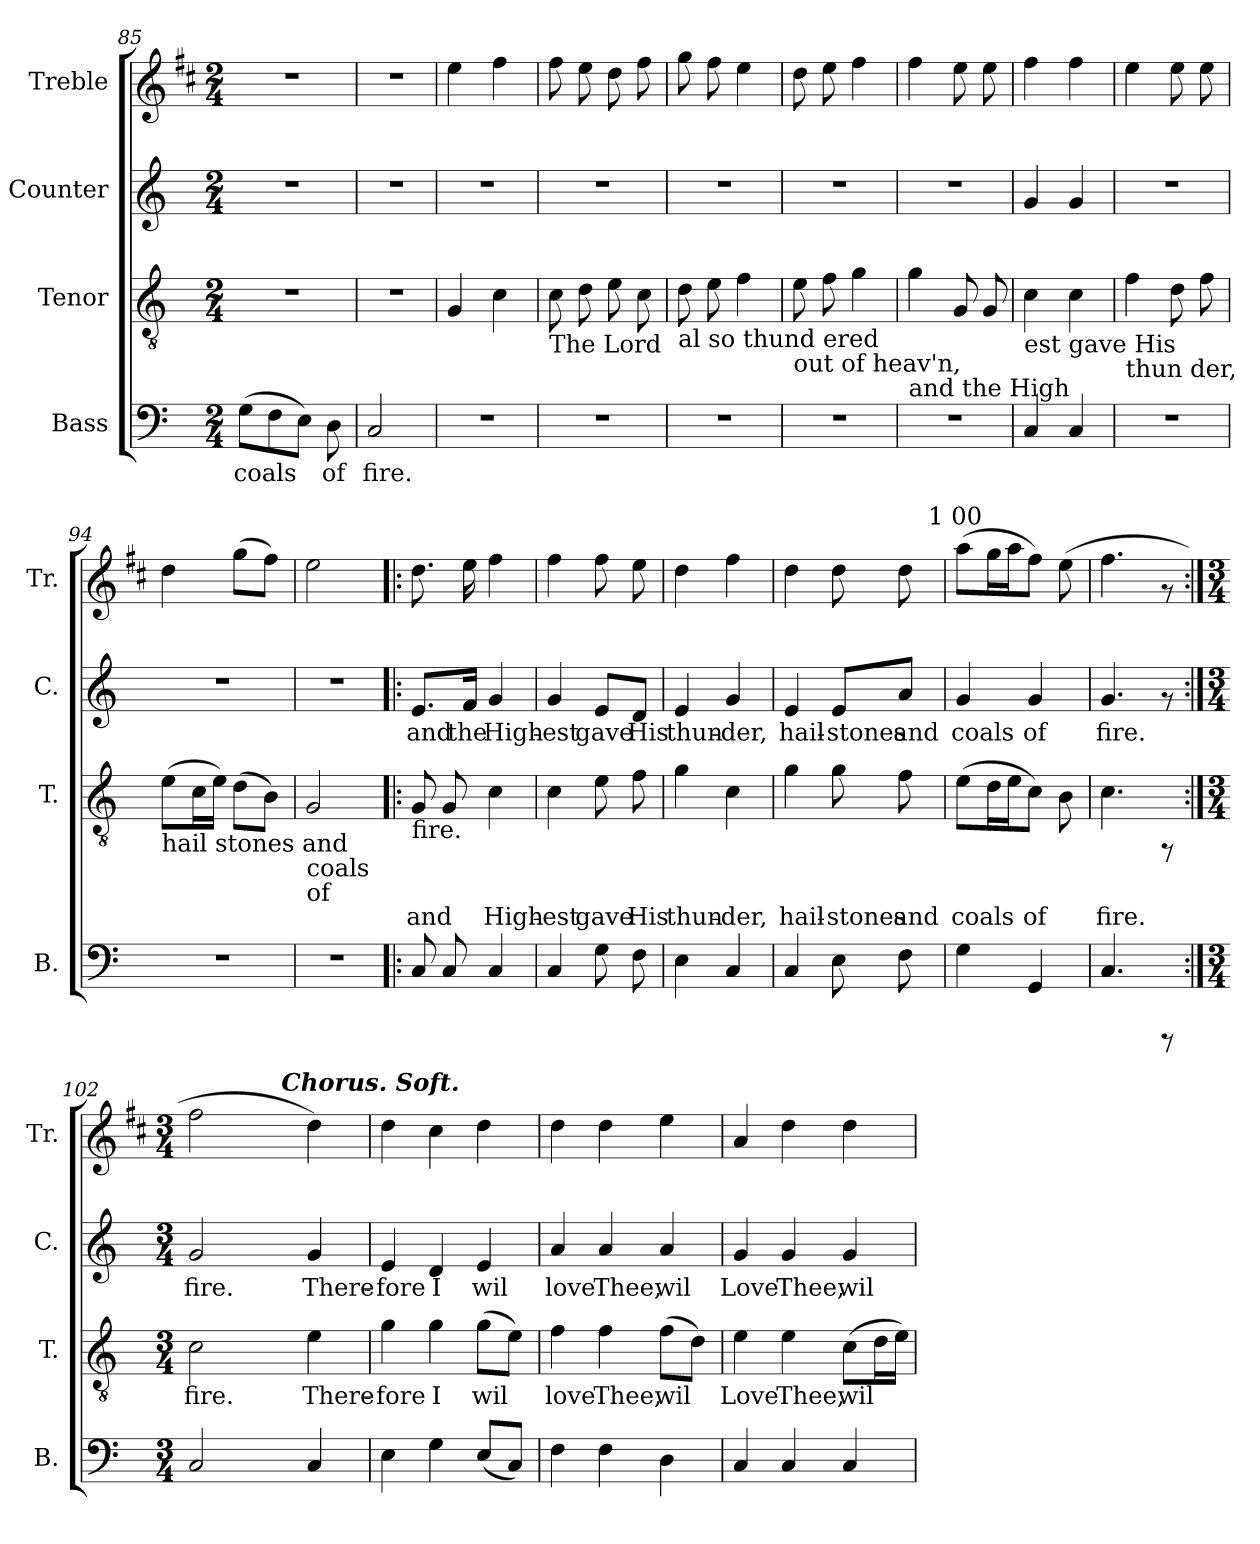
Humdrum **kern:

**kern	**text	**kern	**text	**kern	**text	**kern
*part4	*part4	*part3	*part3	*part2	*part2	*part1
*staff4	*staff4	*staff3	*staff3	*staff2	*staff2	*staff1
*I"Bass	*	*I"Tenor	*	*I"Counter	*	*I"Treble
*I'B.	*	*I'T.	*	*I'C.	*	*I'Tr.
*clefF4	*	*clefGv2	*	*clefG2	*	*clefG2
*	*	*	*	*	*	*ITrd1c2
*k[]	*	*k[]	*	*k[]	*	*k[]
*C:	*	*C:	*	*C:	*	*C:
*M2/4	*	*M2/4	*	*M2/4	*	*M2/4
=85	=85	=85	=85	=85	=85	=85
!	!LO:LY:b:cj	!	!	!	!	!
(>8G\L	coals	2r	.	2r	.	2r
!	!LO:LY:b:cj	!	!	!	!	!
8F\	.	.	.	.	.	.
!	!LO:LY:b:cj	!	!	!	!	!
8E\J)	.	.	.	.	.	.
!	!LO:LY:b:cj	!	!	!	!	!
8D\	of	.	.	.	.	.
=86	=86	=86	=86	=86	=86	=86
!	!LO:LY:b:cj	!	!	!	!	!
2C/	fire.	2r	.	2r	.	2r
=87	=87	=87	=87	=87	=87	=87
!	!	!	!LO:LY:a:cj	!	!	!
2r	.	4G/	.	2r	.	4dd\
!	!	!	!LO:LY:a:cj	!	!	!
.	.	4c\	.	.	.	4ee\
=88	=88	=88	=88	=88	=88	=88
!	!	!LO:TX:b:t=The Lord	!	!	!	!
!	!	!	!LO:LY:a:cj	!	!	!
2r	.	8c\	.	2r	.	8ee\
!	!	!	!LO:LY:a:cj	!	!	!
.	.	8d\	.	.	.	8dd\
!	!	!	!LO:LY:a:cj	!	!	!
.	.	8e\	.	.	.	8cc\
!	!	!	!LO:LY:a:cj	!	!	!
.	.	8c\	.	.	.	8ee\
!!LO:LB:g=z
=89	=89	=89	=89	=89	=89	=89
!	!	!LO:TX:b:t=al so thund ered	!	!	!	!
!	!	!	!LO:LY:a:cj	!	!	!
2r	.	8d\	.	2r	.	8ff\
!	!	!	!LO:LY:a:cj	!	!	!
.	.	8e\	.	.	.	8ee\
!	!	!	!LO:LY:a:cj	!	!	!
.	.	4f\	.	.	.	4dd\
=90	=90	=90	=90	=90	=90	=90
!	!	!LO:TX:b:t=out of heav'n,	!	!	!	!
!	!	!	!LO:LY:a:cj	!	!	!
2r	.	8e\	.	2r	.	8cc\
!	!	!	!LO:LY:a:cj	!	!	!
.	.	8f\	.	.	.	8dd\
!	!	!	!LO:LY:a:cj	!	!	!
.	.	4g\	.	.	.	4ee\
=91	=91	=91	=91	=91	=91	=91
!	!	!LO:TX:b:t=and the High	!	!	!	!
!	!	!	!LO:LY:a:cj	!	!	!
2r	.	4g\	.	2r	.	4ee\
!	!	!	!LO:LY:a:cj	!	!	!
.	.	8G/	.	.	.	8dd\
!	!	!	!LO:LY:a:cj	!	!	!
.	.	8G/	.	.	.	8dd\
=92	=92	=92	=92	=92	=92	=92
!	!	!LO:TX:b:t=est gave His	!	!	!	!
!	!LO:LY:b:cj	!	!LO:LY:a:cj	!	!LO:LY:b:cj	!
4C/	.	4c\	.	4g/	.	4ee\
!	!LO:LY:b:cj	!	!LO:LY:a:cj	!	!LO:LY:b:cj	!
4C/	.	4c\	.	4g/	.	4ee\
=93	=93	=93	=93	=93	=93	=93
!	!	!LO:TX:b:t=thun der,	!	!	!	!
!	!	!	!LO:LY:a:cj	!	!	!
2r	.	4f\	.	2r	.	4dd\
!	!	!	!LO:LY:a:cj	!	!	!
.	.	8d\	.	.	.	8dd\
!	!	!	!LO:LY:a:cj	!	!	!
.	.	8f\	.	.	.	8dd\
=94	=94	=94	=94	=94	=94	=94
!	!	!LO:TX:b:t=hail stones and	!	!	!	!
!	!	!	!LO:LY:a:cj	!	!	!
2r	.	(>8e\L	.	2r	.	4cc\
!	!	!	!LO:LY:a:cj	!	!	!
.	.	16c\	.	.	.	.
!	!	!	!LO:LY:a:cj	!	!	!
.	.	16e\J)	.	.	.	.
!	!	!	!LO:LY:a:cj	!	!	!
.	.	(>8d\L	.	.	.	(>8ff\L
!	!	!	!LO:LY:a:cj	!	!	!
.	.	8B\J)	.	.	.	8ee\J)
=95	=95	=95	=95	=95	=95	=95
!	!	!LO:TX:b:t=coals	!	!	!	!
!	!	!LO:TX:b:t=of	!	!	!	!
!	!	!	!LO:LY:a:cj	!	!	!
2r	.	2G/	.	2r	.	2dd\
=96!|:	=96!|:	=96!|:	=96!|:	=96!|:	=96!|:	=96!|:
!	!	!LO:TX:b:t=fire.	!	!	!	!
!	!LO:LY:b:cj	!	!LO:LY:a:cj	!	!LO:LY:b:cj	!
8C/	.	8G/	and	8.e/L	and	8.cc\
!	!LO:LY:b:cj	!	!LO:LY:a:cj	!	!	!
8C/	.	8G/	.	.	.	.
!	!	!	!	!	!LO:LY:b:cj	!
.	.	.	.	16f/Jk	the	16dd\
!	!LO:LY:b:cj	!	!LO:LY:a:cj	!	!LO:LY:b:cj	!
4C/	.	4c\	High-	4g/	High-	4ee\
!!LO:PB:g=z
=97	=97	=97	=97	=97	=97	=97
!	!LO:LY:b:cj	!	!LO:LY:a:cj	!	!LO:LY:b:cj	!
4C/	.	4c\	-est	4g/	-est	4ee\
!	!LO:LY:b:cj	!	!LO:LY:a:cj	!	!LO:LY:b:cj	!
8G\	.	8e\	gave	8e/L	gave	8ee\
!	!LO:LY:b:cj	!	!LO:LY:a:cj	!	!LO:LY:b:cj	!
8F\	.	8f\	His	8d/J	His	8dd\
=98	=98	=98	=98	=98	=98	=98
!	!LO:LY:b:cj	!	!LO:LY:a:cj	!	!LO:LY:b:cj	!
4E\	.	4g\	thun-	4e/	thun-	4cc\
!	!LO:LY:b:cj	!	!LO:LY:a:cj	!	!LO:LY:b:cj	!
4C/	.	4c\	-der,	4g/	-der,	4ee\
=99	=99	=99	=99	=99	=99	=99
!	!LO:LY:b:cj	!	!LO:LY:a:cj	!	!LO:LY:b:cj	!
*	*	*	*	*	*	*^
4C/	.	4g\	hail-	4e/	hail-	4cc\	4ryy
!	!LO:LY:b:cj	!	!LO:LY:a:cj	!	!LO:LY:b:cj	!	!
8E\	.	8g\	-stones	8e/L	-stones	8cc\	8ryy
!	!LO:LY:b:cj	!	!LO:LY:a:cj	!	!LO:LY:b:cj	!	!
8F\	.	8f\	and	8a/J	and	8cc\	16ryy
.	.	.	.	.	.	.	64ryy
!	!	!	!	!	!	!	!LO:TX:a:t=1 00
.	.	.	.	.	.	.	32.ryy
=100	=100	=100	=100	=100	=100	=100	=100
!	!LO:LY:b:cj	!	!LO:LY:a:cj	!	!LO:LY:b:cj	!	!
*	*	*	*	*	*	*v	*v
4G\	.	(>8e\L	coals	4g/	coals	(>8gg\L
!	!	!	!LO:LY:a:cj	!	!	!
.	.	16d\	.	.	.	16ff\
!	!	!	!LO:LY:a:cj	!	!	!
.	.	16e\	.	.	.	16gg\
!	!LO:LY:b:cj	!	!LO:LY:a:cj	!	!LO:LY:b:cj	!
4GG/	.	8c\J)	of	4g/	of	8ee\J)
!	!	!	!LO:LY:a:cj	!	!	!
.	.	8B\	.	.	.	(>8dd\
=101	=101	=101	=101	=101	=101	=101
!	!LO:LY:b:cj	!	!LO:LY:a:cj	!	!LO:LY:b:cj	!
4.C/	.	4.c\	fire.	4.g/	fire.	4.ee\
8rCCC	.	8rFF	.	8rf	.	8rf
=102:|!	=102:|!	=102:|!	=102:|!	=102:|!	=102:|!	=102:|!
*M3/4	*	*M3/4	*	*M3/4	*	*M3/4
!	!LO:LY:b:cj	!	!LO:LY:a:cj	!	!LO:LY:b:cj	!
*	*	*	*	*	*	*^
2C/	.	2c\	fire.	2g/	fire.	2ee\	4ryy
.	.	.	.	.	.	.	8ryy
.	.	.	.	.	.	.	32ryy
!	!	!	!	!	!	!	!LO:TX:a:Bi:t=Chorus. Soft.
.	.	.	.	.	.	.	4ryy
!	!LO:LY:b:cj	!	!LO:LY:a:cj	!	!LO:LY:b:cj	!	!
4C/	.	4e\	There-	4g/	There-	4cc\)	.
.	.	.	.	.	.	.	16.ryy
=103	=103	=103	=103	=103	=103	=103	=103
!	!LO:LY:b:cj	!	!LO:LY:a:cj	!	!LO:LY:b:cj	!	!
*	*	*	*	*	*	*v	*v
4E\	.	4g\	-fore	4e/	-fore	4cc\
!	!LO:LY:b:cj	!	!LO:LY:a:cj	!	!LO:LY:b:cj	!
4G\	.	4g\	I	4d/	I	4b\
!	!LO:LY:b:cj	!	!LO:LY:a:cj	!	!LO:LY:b:cj	!
(<8E/L	.	(>8g\L	wil	4e/	wil	4cc\
!	!LO:LY:b:cj	!	!LO:LY:a:cj	!	!	!
8C/J)	.	8e\J)	.	.	.	.
=104	=104	=104	=104	=104	=104	=104
!	!LO:LY:b:cj	!	!LO:LY:a:cj	!	!LO:LY:b:cj	!
4F\	.	4f\	love	4a/	love	4cc\
!	!LO:LY:b:cj	!	!LO:LY:a:cj	!	!LO:LY:b:cj	!
4F\	.	4f\	Thee,	4a/	Thee,	4cc\
!	!LO:LY:b:cj	!	!LO:LY:a:cj	!	!LO:LY:b:cj	!
4D\	.	(>8f\L	wil	4a/	wil	4dd\
!	!	!	!LO:LY:a:cj	!	!	!
.	.	8d\J)	.	.	.	.
!!LO:PB:g=z
=105	=105	=105	=105	=105	=105	=105
!	!LO:LY:b:cj	!	!LO:LY:a:cj	!	!LO:LY:b:cj	!
4C/	.	4e\	Love	4g/	Love	4g/
!	!LO:LY:b:cj	!	!LO:LY:a:cj	!	!LO:LY:b:cj	!
4C/	.	4e\	Thee,	4g/	Thee,	4cc\
!	!LO:LY:b:cj	!	!LO:LY:a:cj	!	!LO:LY:b:cj	!
4C/	.	(>8c\L	wil	4g/	wil	4cc\
!	!	!	!LO:LY:a:cj	!	!	!
.	.	16d\	.	.	.	.
!	!	!	!LO:LY:a:cj	!	!	!
.	.	16e\J)	.	.	.	.
=	=	=	=	=	=	=
*-	*-	*-	*-	*-	*-	*-
